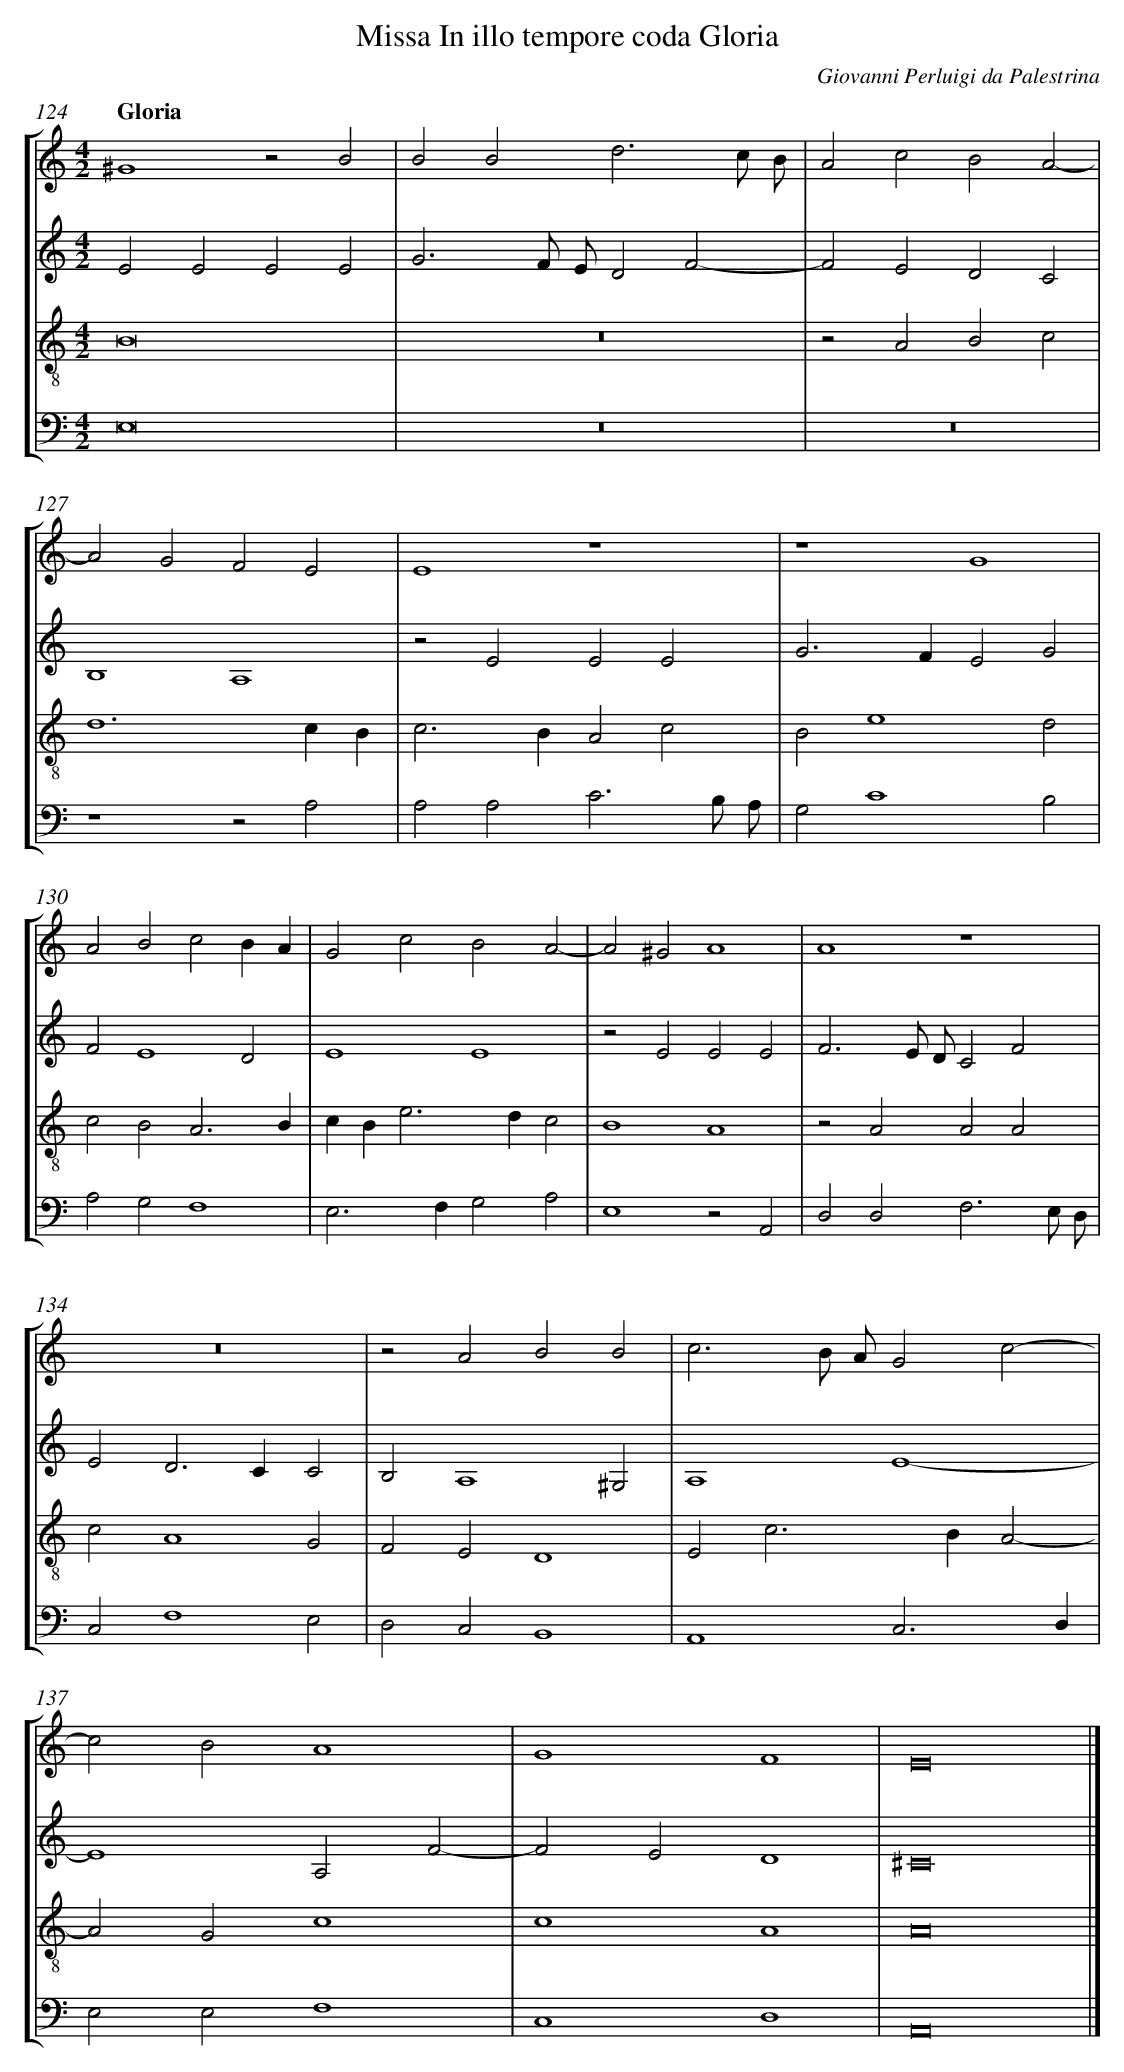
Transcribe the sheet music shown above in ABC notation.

X:1
T: Missa In illo tempore coda Gloria
C: Giovanni Perluigi da Palestrina
L: 1/4
M: 4/2
Q: "Gloria"
%%staves [1 2 3 4]
V: 1 clef=treble
V: 2 clef=treble
V: 3 clef=treble-8
V: 4 clef=bass
K: C
[V:1] ^G4z2B2 |
[V:2] E2E2E2E2 |
[V:3] B8 |
[V:4] E,8 |
[V:1] B2B2d3c/ B/ |
[V:2] G3F/ E/D2F2- |
[V:3] z8 |
[V:4] z8 |
[V:1] A2c2B2A2- |
[V:2] F2E2D2C2 |
[V:3] z2A2B2c2 |
[V:4] z8 |
[V:1] A2G2F2E2 |
[V:2] B,4A,4 |
[V:3] d6cB |
[V:4] z4z2A,2 |
[V:1] E4z4 |
[V:2] z2E2E2E2 |
[V:3] c2>B2A2c2 |
[V:4] A,2A,2C3B,/ A,/ |
[V:1] z4G4 |
[V:2] G2>F2E2G2 |
[V:3] B2e4d2 |
[V:4] G,2C4B,2 |
[V:1] A2B2c2BA |
[V:2] F2E4D2 |
[V:3] c2B2A3B |
[V:4] A,2G,2F,4 |
[V:1] G2c2B2A2- |
[V:2] E4E4 |
[V:3] cB2<e2dc2 |
[V:4] E,2>F,2G,2A,2 |
[V:1] A2^G2A4 |
[V:2] z2E2E2E2 |
[V:3] B4A4 |
[V:4] E,4z2A,,2 |
[V:1] A4z4 |
[V:2] F3E/ D/C2F2 |
[V:3] z2A2A2A2 |
[V:4] D,2D,2F,3E,/ D,/ |
[V:1] z8 |
[V:2] E2D2>C2C2 |
[V:3] c2A4G2 |
[V:4] C,2F,4E,2 |
[V:1] z2A2B2B2 |
[V:2] B,2A,4^G,2 |
[V:3] F2E2D4 |
[V:4] D,2C,2B,,4 |
[V:1] c3B/ A/G2c2- |
[V:2] A,4E4- |
[V:3] E2c2>B2A2- |
[V:4] A,,4C,3D, |
[V:1] c2B2A4 |
[V:2] E4A,2F2- |
[V:3] A2G2c4 |
[V:4] E,2E,2F,4 |
[V:1] G4F4 |
[V:2] F2E2D4 |
[V:3] c4A4 |
[V:4] C,4D,4 |
[V:1] E8 |]
[V:2] ^C8 |]
[V:3] A8 |]
[V:4] A,,8 |]
